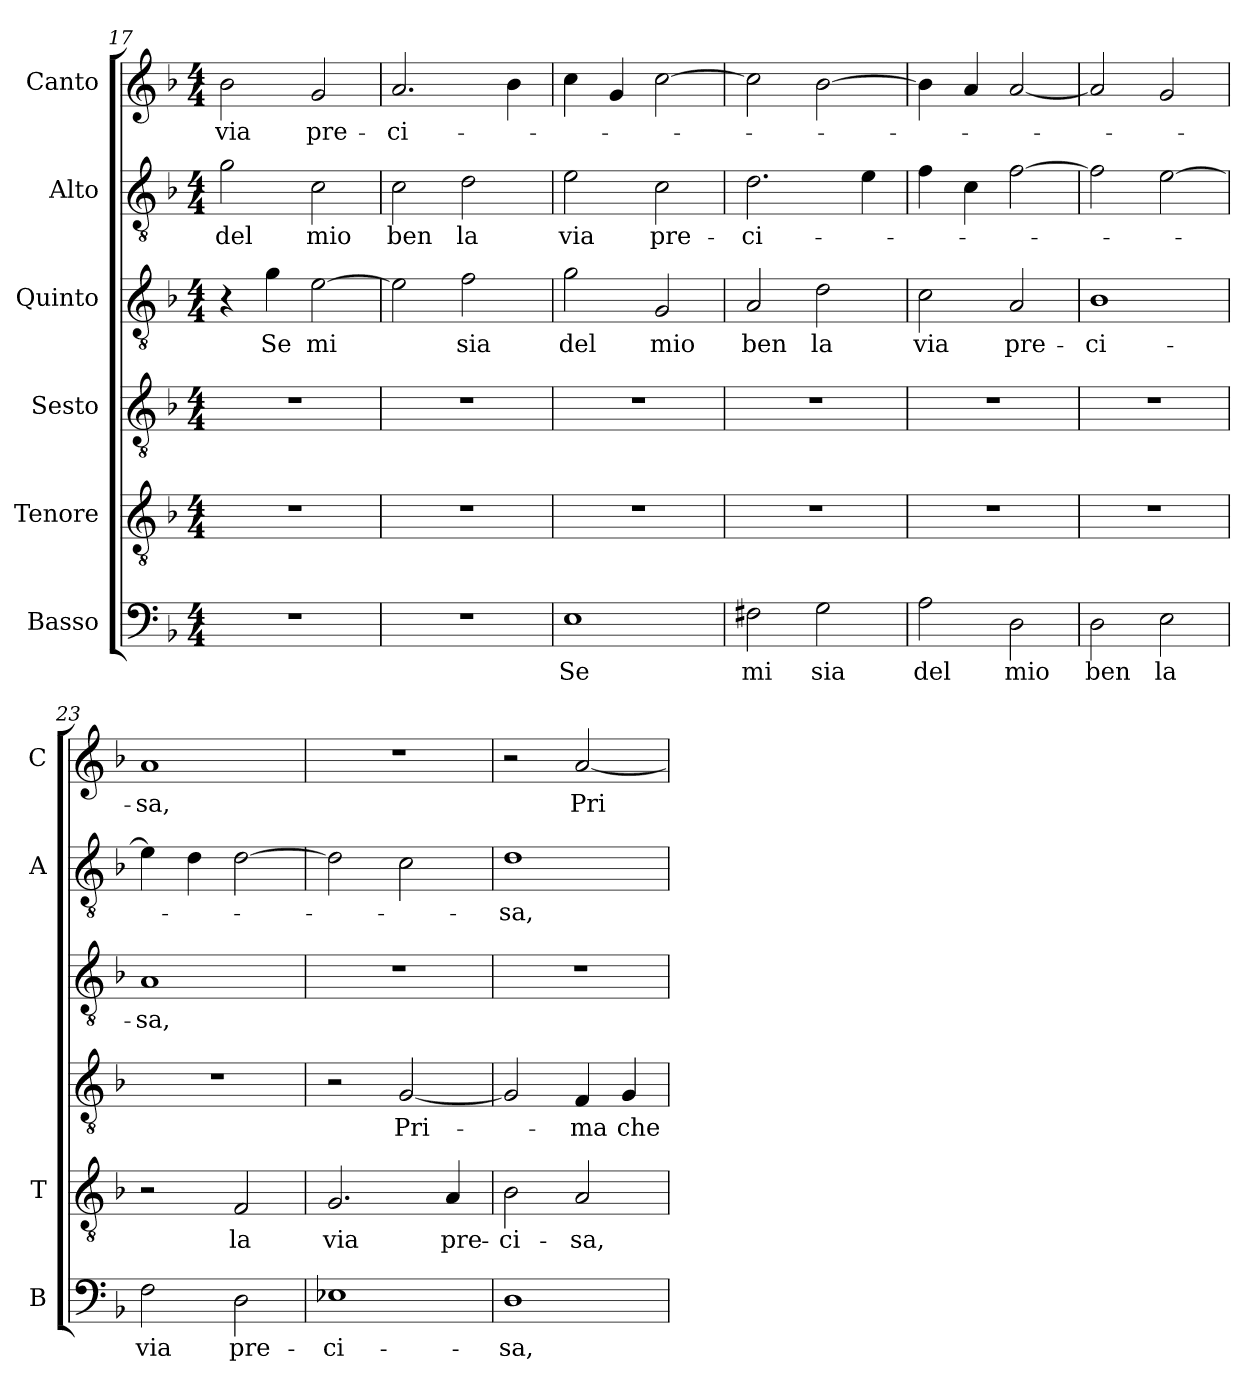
**kern	**text	**kern	**text	**kern	**text	**kern	**text	**kern	**text	**kern	**text
*part6	*part6	*part5	*part5	*part4	*part4	*part3	*part3	*part2	*part2	*part1	*part1
*staff6	*staff6	*staff5	*staff5	*staff4	*staff4	*staff3	*staff3	*staff2	*staff2	*staff1	*staff1
*I"Basso	*	*I"Tenore	*	*I"Sesto	*	*I"Quinto	*	*I"Alto	*	*I"Canto	*
*I'B	*	*I'T	*	*	*	*	*	*I'A	*	*I'C	*
*clefF4	*	*clefGv2	*	*clefGv2	*	*clefGv2	*	*clefGv2	*	*clefG2	*
*k[b-]	*	*k[b-]	*	*k[b-]	*	*k[b-]	*	*k[b-]	*	*k[b-]	*
*F:	*	*F:	*	*F:	*	*F:	*	*F:	*	*F:	*
*M4/4	*	*M4/4	*	*M4/4	*	*M4/4	*	*M4/4	*	*M4/4	*
=17	=17	=17	=17	=17	=17	=17	=17	=17	=17	=17	=17
!	!	!	!	!	!	!	!	!	!LO:LY:b	!	!
!	!	!	!	!	!	!	!	!	!	!	!LO:LY:b
1r	.	1r	.	1r	.	4r	.	2g\	del	2b-\	via
!	!	!	!	!	!	!	!LO:LY:b	!	!	!	!
.	.	.	.	.	.	4g\	Se	.	.	.	.
!	!	!	!	!	!	!	!LO:LY:b	!	!	!	!
!	!	!	!	!	!	!	!	!	!LO:LY:b	!	!
!	!	!	!	!	!	!	!	!	!	!	!LO:LY:b
.	.	.	.	.	.	[2e\	mi	2c\	mio	2g/	pre-
=18	=18	=18	=18	=18	=18	=18	=18	=18	=18	=18	=18
!	!	!	!	!	!	!	!	!	!LO:LY:b	!	!
!	!	!	!	!	!	!	!	!	!	!	!LO:LY:b
1r	.	1r	.	1r	.	2e\]	.	2c\	ben	2.a/	-ci-
!	!	!	!	!	!	!	!LO:LY:b	!	!	!	!
!	!	!	!	!	!	!	!	!	!LO:LY:b	!	!
.	.	.	.	.	.	2f\	sia	2d\	la	.	.
.	.	.	.	.	.	.	.	.	.	4b-\	.
=19	=19	=19	=19	=19	=19	=19	=19	=19	=19	=19	=19
!	!LO:LY:b	!	!	!	!	!	!	!	!	!	!
!	!	!	!	!	!	!	!LO:LY:b	!	!	!	!
!	!	!	!	!	!	!	!	!	!LO:LY:b	!	!
1E	Se	1r	.	1r	.	2g\	del	2e\	via	4cc\	.
.	.	.	.	.	.	.	.	.	.	4g/	.
!	!	!	!	!	!	!	!LO:LY:b	!	!	!	!
!	!	!	!	!	!	!	!	!	!LO:LY:b	!	!
.	.	.	.	.	.	2G/	mio	2c\	pre-	[2cc\	.
!!LO:PB:g=z
=20	=20	=20	=20	=20	=20	=20	=20	=20	=20	=20	=20
!	!LO:LY:b	!	!	!	!	!	!	!	!	!	!
!	!	!	!	!	!	!	!LO:LY:b	!	!	!	!
!	!	!	!	!	!	!	!	!	!LO:LY:b	!	!
2F#X\	mi	1r	.	1r	.	2A/	ben	2.d\	-ci-	2cc\]	.
!	!LO:LY:b	!	!	!	!	!	!	!	!	!	!
!	!	!	!	!	!	!	!LO:LY:b	!	!	!	!
2G\	sia	.	.	.	.	2d\	la	.	.	[2b-\	.
.	.	.	.	.	.	.	.	4e\	.	.	.
=21	=21	=21	=21	=21	=21	=21	=21	=21	=21	=21	=21
!	!LO:LY:b	!	!	!	!	!	!	!	!	!	!
!	!	!	!	!	!	!	!LO:LY:b	!	!	!	!
2A\	del	1r	.	1r	.	2c\	via	4f\	.	4b-\]	.
.	.	.	.	.	.	.	.	4c\	.	4a/	.
!	!LO:LY:b	!	!	!	!	!	!	!	!	!	!
!	!	!	!	!	!	!	!LO:LY:b	!	!	!	!
2D\	mio	.	.	.	.	2A/	pre-	[2f\	.	[2a/	.
=22	=22	=22	=22	=22	=22	=22	=22	=22	=22	=22	=22
!	!LO:LY:b	!	!	!	!	!	!	!	!	!	!
!	!	!	!	!	!	!	!LO:LY:b	!	!	!	!
2D\	ben	1r	.	1r	.	1B-	-ci-	2f\]	.	2a/]	.
!	!LO:LY:b	!	!	!	!	!	!	!	!	!	!
2E\	la	.	.	.	.	.	.	[2e\	.	2g/	.
=23	=23	=23	=23	=23	=23	=23	=23	=23	=23	=23	=23
!	!LO:LY:b	!	!	!	!	!	!	!	!	!	!
!	!	!	!	!	!	!	!LO:LY:b	!	!	!	!
!	!	!	!	!	!	!	!	!	!	!	!LO:LY:b
2F\	via	2r	.	1r	.	1A	-sa,	4e\]	.	1a	-sa,
.	.	.	.	.	.	.	.	4d\	.	.	.
!	!LO:LY:b	!	!	!	!	!	!	!	!	!	!
!	!	!	!LO:LY:b	!	!	!	!	!	!	!	!
2D\	pre-	2F/	la	.	.	.	.	[2d\	.	.	.
=24	=24	=24	=24	=24	=24	=24	=24	=24	=24	=24	=24
!	!LO:LY:b	!	!	!	!	!	!	!	!	!	!
!	!	!	!LO:LY:b	!	!	!	!	!	!	!	!
1E-X	-ci-	2.G/	via	2r	.	1r	.	2d\]	.	1r	.
!	!	!	!	!	!LO:LY:b	!	!	!	!	!	!
.	.	.	.	[2G/	Pri-	.	.	2c\	.	.	.
!	!	!	!LO:LY:b	!	!	!	!	!	!	!	!
.	.	4A/	pre-	.	.	.	.	.	.	.	.
=25	=25	=25	=25	=25	=25	=25	=25	=25	=25	=25	=25
!	!LO:LY:b	!	!	!	!	!	!	!	!	!	!
!	!	!	!LO:LY:b	!	!	!	!	!	!	!	!
!	!	!	!	!	!	!	!	!	!LO:LY:b	!	!
1D	-sa,	2B-\	-ci-	2G/]	.	1r	.	1d	-sa,	2r	.
!	!	!	!LO:LY:b	!	!	!	!	!	!	!	!
!	!	!	!	!	!LO:LY:b	!	!	!	!	!	!
!	!	!	!	!	!	!	!	!	!	!	!LO:LY:b
.	.	2A/	-sa,	4F/	-ma	.	.	.	.	[2a/	Pri-
!	!	!	!	!	!LO:LY:b	!	!	!	!	!	!
.	.	.	.	4G/	che	.	.	.	.	.	.
=	=	=	=	=	=	=	=	=	=	=	=
*-	*-	*-	*-	*-	*-	*-	*-	*-	*-	*-	*-
